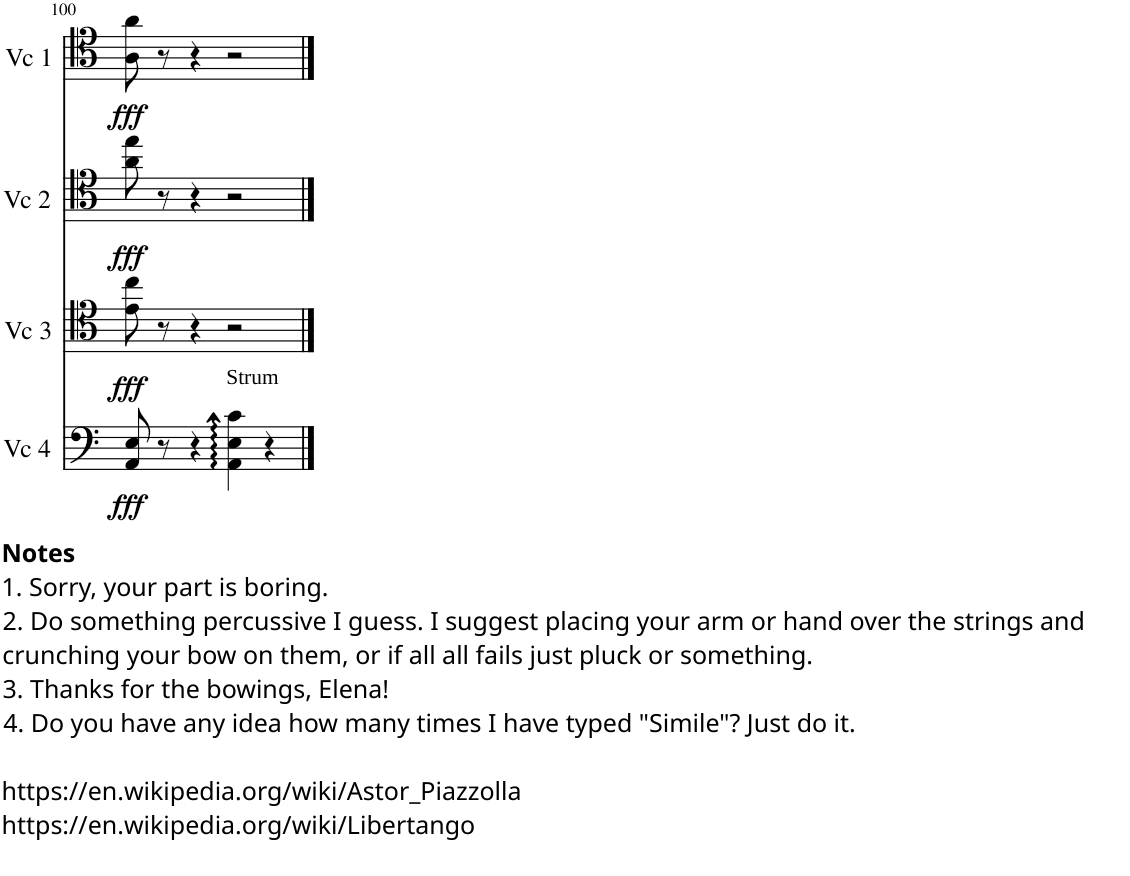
**kern	**dynam	**kern	**dynam	**kern	**dynam	**kern	**dynam
*part4	*part4	*part3	*part3	*part2	*part2	*part1	*part1
*staff4	*staff4	*staff3	*staff3	*staff2	*staff2	*staff1	*staff1
*I"Cello 4	*	*I"Cello 3	*	*I"Cello 2	*	*I"Cello 1	*
!!LO:PB:g=z
*clefF4	*	*clefC4	*	*clefC4	*	*clefC4	*
*k[]	*	*k[]	*	*k[]	*	*k[]	*
*M4/4	*	*M4/4	*	*M4/4	*	*M4/4	*
=100	=100	=100	=100	=100	=100	=100	=100
!LO:TX:b:B:t=Notes	!	!	!	!	!	!	!
!LO:TX:b:t=1. Sorry, your part is boring.	!	!	!	!	!	!	!
!LO:TX:b:t=2. Do something percussive I guess. I suggest placing your arm or hand over the strings and	!	!	!	!	!	!	!
!LO:TX:b:t=crunching your bow on them, or if all all fails just pluck or something.	!	!	!	!	!	!	!
!LO:TX:b:t=3. Thanks for the bowings, Elena!	!	!	!	!	!	!	!
!LO:TX:b:t=4. Do you have any idea how many times I have typed "Simile"? Just do it.	!	!	!	!	!	!	!
!LO:TX:b:t=https&colon;//en.wikipedia.org/wiki/Astor_Piazzolla	!	!	!	!	!	!	!
!LO:TX:b:t=https&colon;//en.wikipedia.org/wiki/Libertango	!	!	!	!	!	!	!
!	!LO:DY:b	!	!LO:DY:b	!	!LO:DY:b	!	!LO:DY:b
8AA/ 8E/	fff	8e\ 8cc\	fff	8a\ 8ee\	fff	8A\ 8a\	fff
8r	.	8r	.	8r	.	8r	.
4r	.	4r	.	4r	.	4r	.
!LO:TX:a:t=Strum	!	!	!	!	!	!	!
4AA\: 4E\: 4c\:	.	2r	.	2r	.	2r	.
4r	.	.	.	.	.	.	.
==	==	==	==	==	==	==	==
*-	*-	*-	*-	*-	*-	*-	*-
